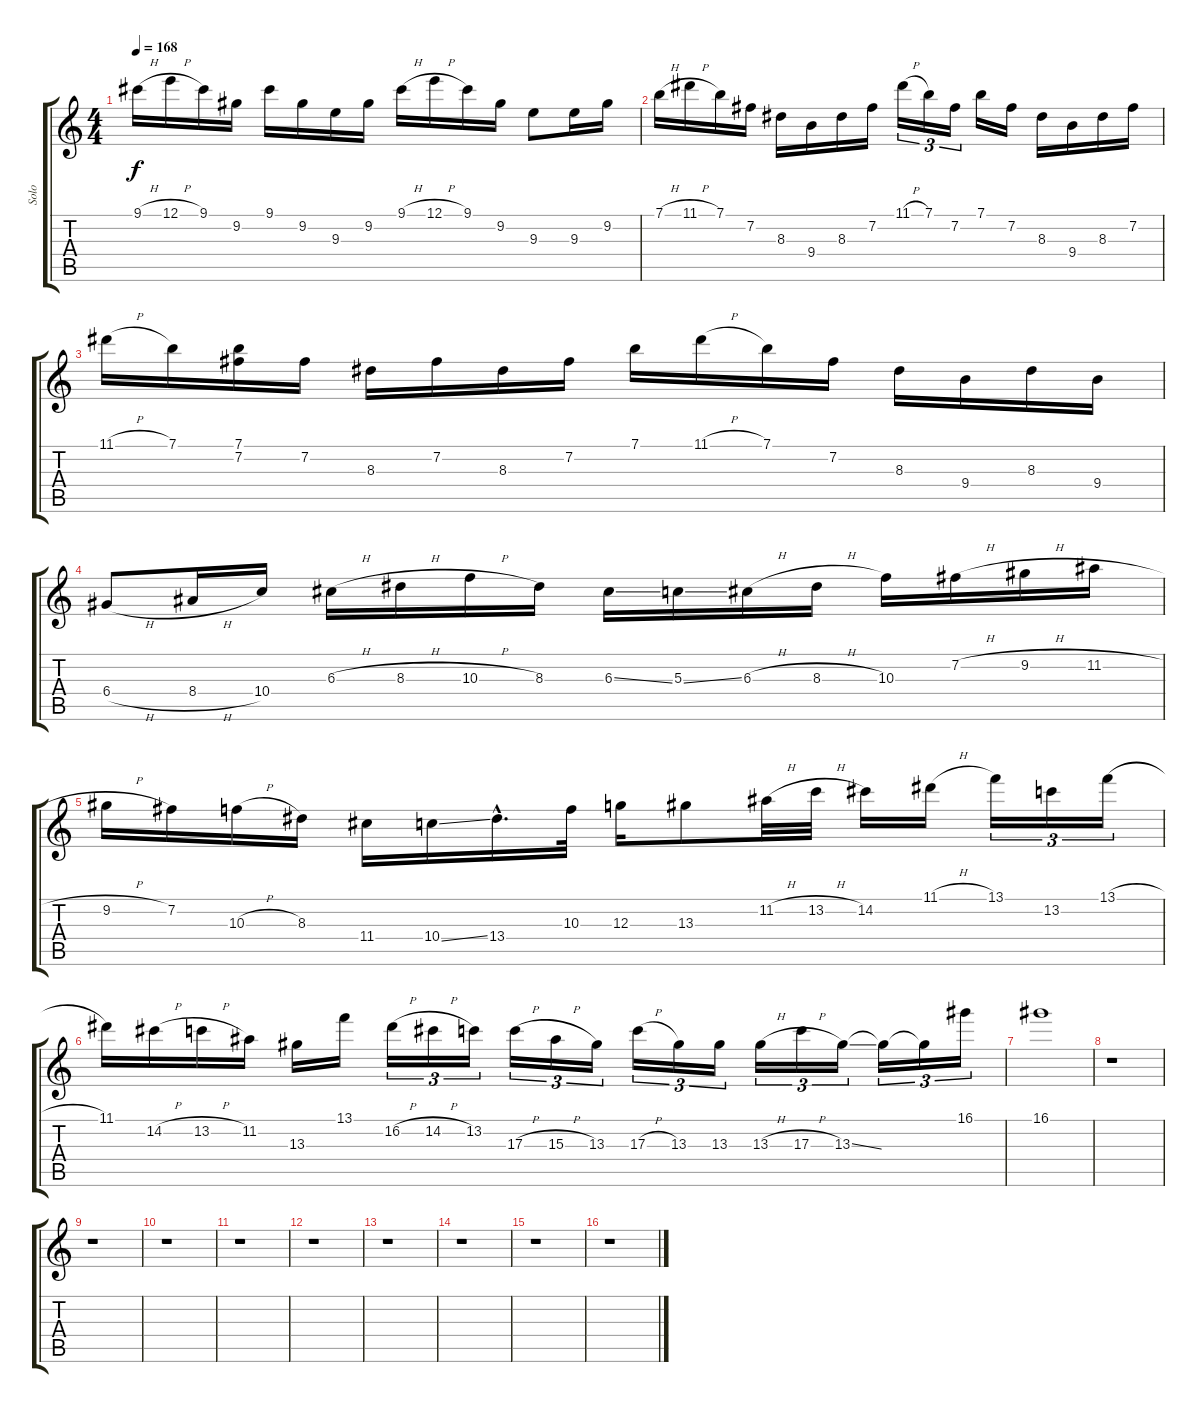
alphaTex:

\track ("Solo" "Solo") {instrument distortionguitar}
\staff {score tabs}
\tuning (E4 B3 G3 D3 A2 E2) {hide}
\ts (4 4)
\tempo 168
\clef g2
\ks c
9.1{h}.16{dy f} 12.1{h}.16 9.1.16 9.2.16 9.1.16 9.2.16 9.3.16 9.2.16 9.1{h}.16 12.1{h}.16 9.1.16 9.2.16 9.3.8 9.3.16 9.2.16 |
7.1{h}.16 11.1{h}.16 7.1.16 7.2.16 8.3.16 9.4.16 8.3.16 7.2.16 11.1{h}.16{tu (3 2)} 7.1.16{tu (3 2)} 7.2.16{tu (3 2)} 7.1.16 7.2.16 8.3.16 9.4.16 8.3.16 7.2.16 |
11.1{h}.16 7.1.16 (7.1 7.2).16 7.2.16 8.3.16 7.2.16 8.3.16 7.2.16 7.1.16 11.1{h}.16 7.1.16 7.2.16 8.3.16 9.4.16 8.3.16 9.4.16 |
6.4{h}.8 8.4{h}.16 10.4.16 6.3{h}.16 8.3{h}.16 10.3{h}.16 8.3.16 6.3{ss}.16 5.3{ss}.16 6.3{h}.16 8.3{h}.16 10.3.16 7.2{h}.16 9.2{h}.16 11.2{h}.16 |
9.2{h}.16 7.2.16 10.3{h}.16 8.3.16 11.4.16 10.4{ss}.16 13.4{hac}.16{d} 10.3.32 12.3.16 13.3.8 11.2{h}.32 13.2{h}.32 14.2.16 11.1{h}.16 13.1.16{tu (3 2)} 13.2.16{tu (3 2)} 13.1{h}.16{tu (3 2)} |
11.1.16 14.2{h}.16 13.2{h}.16 11.2.16 13.3.16 13.1.16 16.2{h}.16{tu (3 2)} 14.2{h}.16{tu (3 2)} 13.2.16{tu (3 2)} 17.3{h}.16{tu (3 2)} 15.3{h}.16{tu (3 2)} 13.3.16{tu (3 2)} 17.3{h}.16{tu (3 2)} 13.3.16{tu (3 2)} 13.3.16{tu (3 2)} 13.3{h}.16{tu (3 2)} 17.3{h}.16{tu (3 2)} 13.3{ss}.16{tu (3 2)} 13.3{t}.16{tu (3 2)} 13.3{t}.16{tu (3 2)} 16.1.16{tu (3 2)} |
16.1.1 |
r.1 |
r.1 |
r.1 |
r.1 |
r.1 |
r.1 |
r.1 |
r.1 |
r.1
